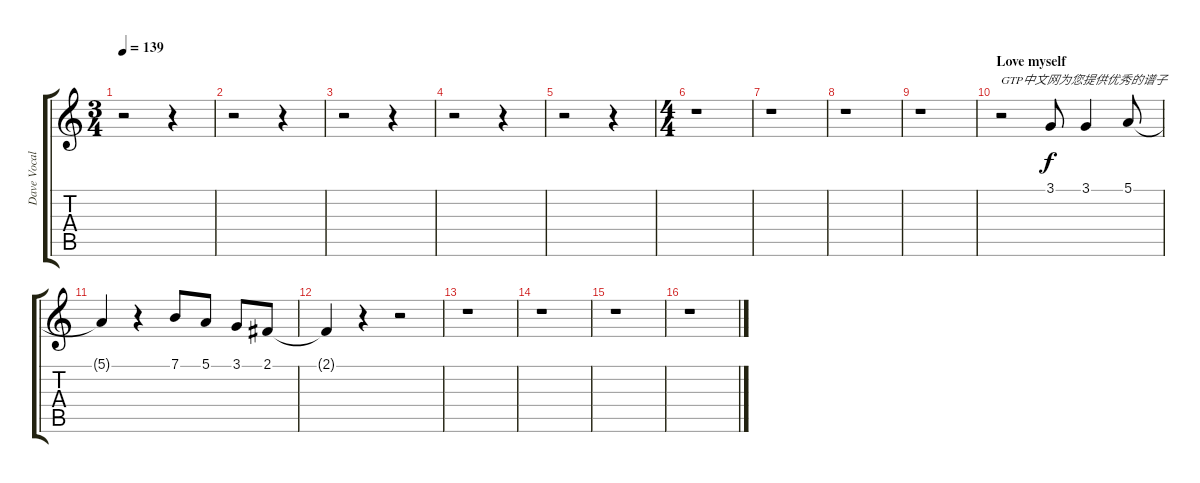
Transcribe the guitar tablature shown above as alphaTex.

\track ("Dave Vocal" "Dave Vocal") {instrument drawbarorgan}
\staff {score tabs}
\tuning (E4 B3 G3 D3 A2 E2) {hide}
\ts (3 4)
\tempo 139
\clef g2
\ks c
r.2{dy f instrument drawbarorgan} r.4 |
r.2 r.4 |
r.2 r.4 |
r.2 r.4 |
r.2 r.4 |
\ts (4 4)
r.1 |
r.1 |
r.1 |
r.1 |
\section ("" "Love myself")
r.2{txt "GTP中文网为您提供优秀的谱子"} 3.1.8 3.1.4 5.1.8 |
5.1{t}.4 r.4 7.1.8 5.1.8 3.1.8 2.1.8 |
2.1{t}.4 r.4 r.2 |
r.1 |
r.1 |
r.1 |
r.1
